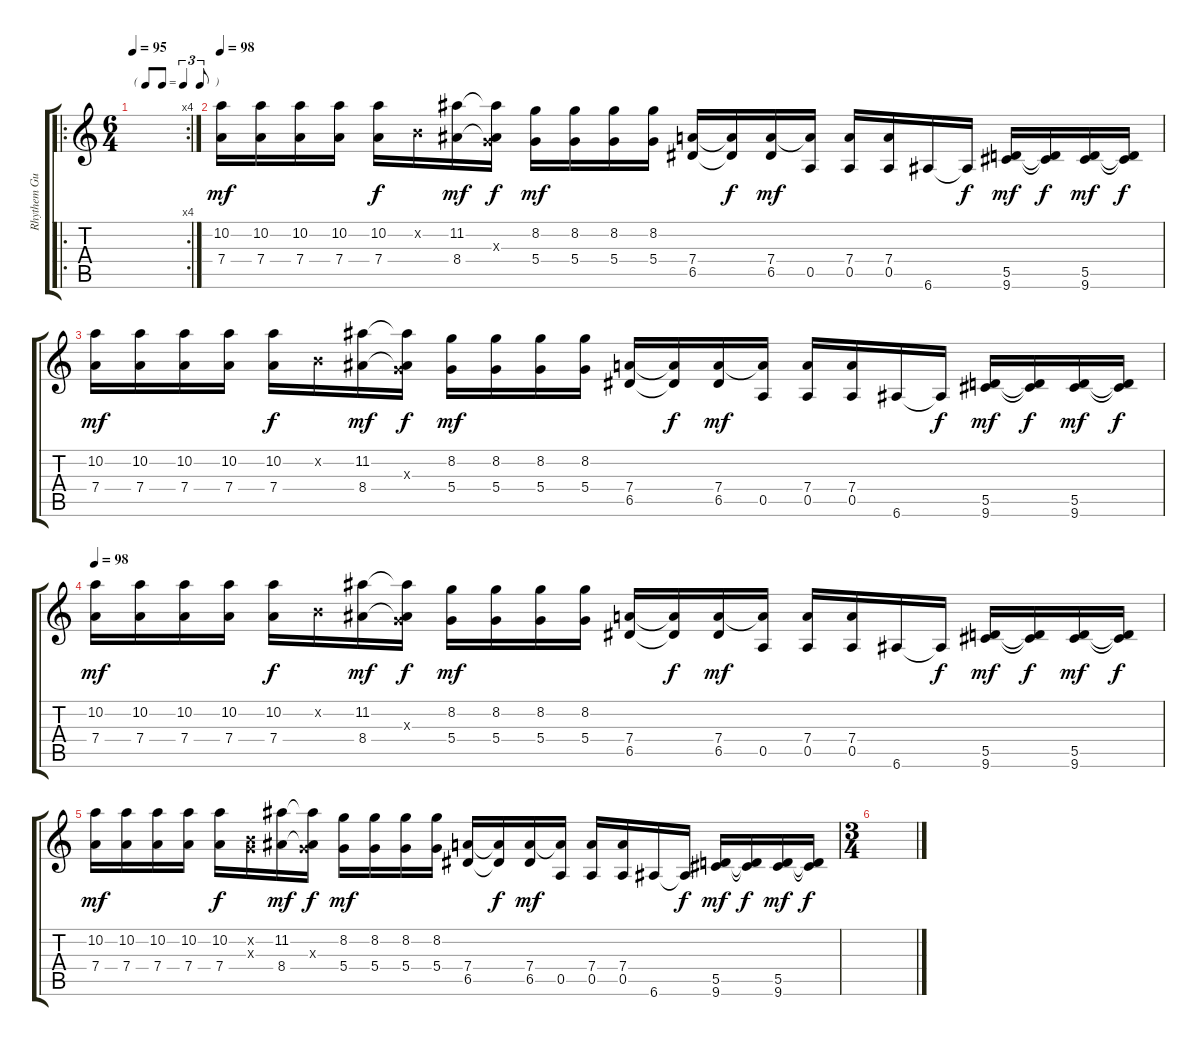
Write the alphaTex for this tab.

\track ("Rhythem Guitar" "Rhythem Gu") {instrument overdrivenguitar}
\staff {score tabs}
\tuning (E4 B3 G3 D3 A2 E2) {hide}
\ro
\rc 4
\ts (6 4)
\tf triplet8th
\tempo 95
\clef g2
\ks c
|
\tempo 98
(10.2 7.4).16{dy mf} (10.2 7.4).16 (10.2 7.4).16 (10.2 7.4).16 (10.2 7.4).16{dy f} 0.2{x}.16 (11.2 8.4).16{dy mf} (11.2{t} 0.3{x} 8.4{t}).16{dy f} (8.2 5.4).16{dy mf} (8.2 5.4).16 (8.2 5.4).16 (8.2 5.4).16 (7.4 6.5).16 (7.4{t} 6.5{t}).16{dy f} (7.4 6.5).16{dy mf} (7.4{t} 0.5).16 (7.4 0.5).16 (7.4 0.5).16 6.6.16 6.6{t}.16{dy f} (5.5 9.6).16{dy mf} (5.5{t} 9.6{t}).16{dy f} (5.5 9.6).16{dy mf} (5.5{t} 9.6{t}).16{dy f} |
(10.2 7.4).16{dy mf} (10.2 7.4).16 (10.2 7.4).16 (10.2 7.4).16 (10.2 7.4).16{dy f} 0.2{x}.16 (11.2 8.4).16{dy mf} (11.2{t} 0.3{x} 8.4{t}).16{dy f} (8.2 5.4).16{dy mf} (8.2 5.4).16 (8.2 5.4).16 (8.2 5.4).16 (7.4 6.5).16 (7.4{t} 6.5{t}).16{dy f} (7.4 6.5).16{dy mf} (7.4{t} 0.5).16 (7.4 0.5).16 (7.4 0.5).16 6.6.16 6.6{t}.16{dy f} (5.5 9.6).16{dy mf} (5.5{t} 9.6{t}).16{dy f} (5.5 9.6).16{dy mf} (5.5{t} 9.6{t}).16{dy f} |
\tempo 98
(10.2 7.4).16{dy mf} (10.2 7.4).16 (10.2 7.4).16 (10.2 7.4).16 (10.2 7.4).16{dy f} 0.2{x}.16 (11.2 8.4).16{dy mf} (11.2{t} 0.3{x} 8.4{t}).16{dy f} (8.2 5.4).16{dy mf} (8.2 5.4).16 (8.2 5.4).16 (8.2 5.4).16 (7.4 6.5).16 (7.4{t} 6.5{t}).16{dy f} (7.4 6.5).16{dy mf} (7.4{t} 0.5).16 (7.4 0.5).16 (7.4 0.5).16 6.6.16 6.6{t}.16{dy f} (5.5 9.6).16{dy mf} (5.5{t} 9.6{t}).16{dy f} (5.5 9.6).16{dy mf} (5.5{t} 9.6{t}).16{dy f} |
(10.2 7.4).16{dy mf} (10.2 7.4).16 (10.2 7.4).16 (10.2 7.4).16 (10.2 7.4).16{dy f} (0.2{x} 0.3{x}).16 (11.2 8.4).16{dy mf} (11.2{t} 0.3{x} 8.4{t}).16{dy f} (8.2 5.4).16{dy mf} (8.2 5.4).16 (8.2 5.4).16 (8.2 5.4).16 (7.4 6.5).16 (7.4{t} 6.5{t}).16{dy f} (7.4 6.5).16{dy mf} (7.4{t} 0.5).16 (7.4 0.5).16 (7.4 0.5).16 6.6.16 6.6{t}.16{dy f} (5.5 9.6).16{dy mf} (5.5{t} 9.6{t}).16{dy f} (5.5 9.6).16{dy mf} (5.5{t} 9.6{t}).16{dy f} |
\ts (3 4)
